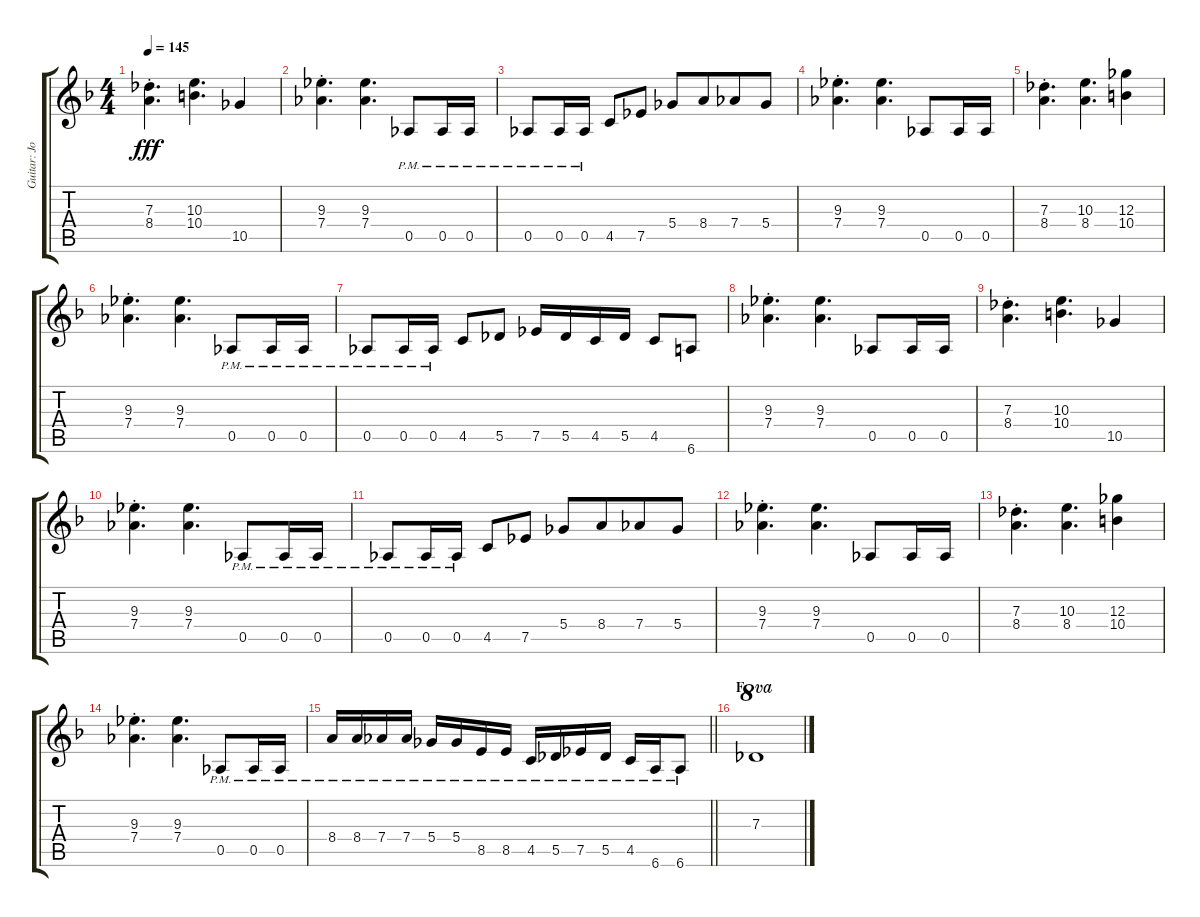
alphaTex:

\track ("Guitar: Jon" "Guitar: Jo") {instrument distortionguitar}
\staff {score tabs}
\tuning (Eb4 Bb3 Gb3 Db3 Ab2 Eb2) {hide}
\ts (4 4)
\tempo 145
\clef g2
\ks f
(7.3{st} 8.4{st}).4{d dy fff} (10.3 10.4).4{d} 10.5.4 |
(9.3{st} 7.4{st}).4{d} (9.3 7.4).4{d} 0.5{pm}.8 0.5{pm}.16 0.5{pm}.16 |
0.5{pm}.8 0.5{pm}.16 0.5{pm}.16 4.5.8 7.5.8 5.4.8 8.4.8{beam merge} 7.4.8 5.4.8 |
(9.3{st} 7.4{st}).4{d} (9.3 7.4).4{d} 0.5.8 0.5.16 0.5.16 |
(7.3{st} 8.4{st}).4{d} (10.3 8.4).4{d} (12.3 10.4).4 |
(9.3{st} 7.4{st}).4{d} (9.3 7.4).4{d} 0.5{pm}.8 0.5{pm}.16 0.5{pm}.16 |
0.5{pm}.8 0.5{pm}.16 0.5{pm}.16 4.5.8 5.5.8 7.5.16 5.5.16{beam merge} 4.5.16 5.5.16 4.5.8 6.6.8 |
(9.3{st} 7.4{st}).4{d} (9.3 7.4).4{d} 0.5.8 0.5.16 0.5.16 |
(7.3{st} 8.4{st}).4{d} (10.3 10.4).4{d} 10.5.4 |
(9.3{st} 7.4{st}).4{d} (9.3 7.4).4{d} 0.5{pm}.8 0.5{pm}.16 0.5{pm}.16 |
0.5{pm}.8 0.5{pm}.16 0.5{pm}.16 4.5.8 7.5.8 5.4.8 8.4.8{beam merge} 7.4.8 5.4.8 |
(9.3{st} 7.4{st}).4{d} (9.3 7.4).4{d} 0.5.8 0.5.16 0.5.16 |
(7.3{st} 8.4{st}).4{d} (10.3 8.4).4{d} (12.3 10.4).4 |
(9.3{st} 7.4{st}).4{d} (9.3 7.4).4{d} 0.5{pm}.8 0.5{pm}.16 0.5{pm}.16 |
\barLineRight lightlight
8.4{pm}.16 8.4{pm}.16 7.4{pm}.16 7.4{pm}.16 5.4{pm}.16 5.4{pm}.16 8.5{pm}.16 8.5{pm}.16 4.5{pm}.16 5.5{pm}.16 7.5{pm}.16 5.5{pm}.16 4.5{pm}.16 6.6{pm}.16 6.6{pm}.8 |
\section ("" "F")
7.3.1{ot 8va}
